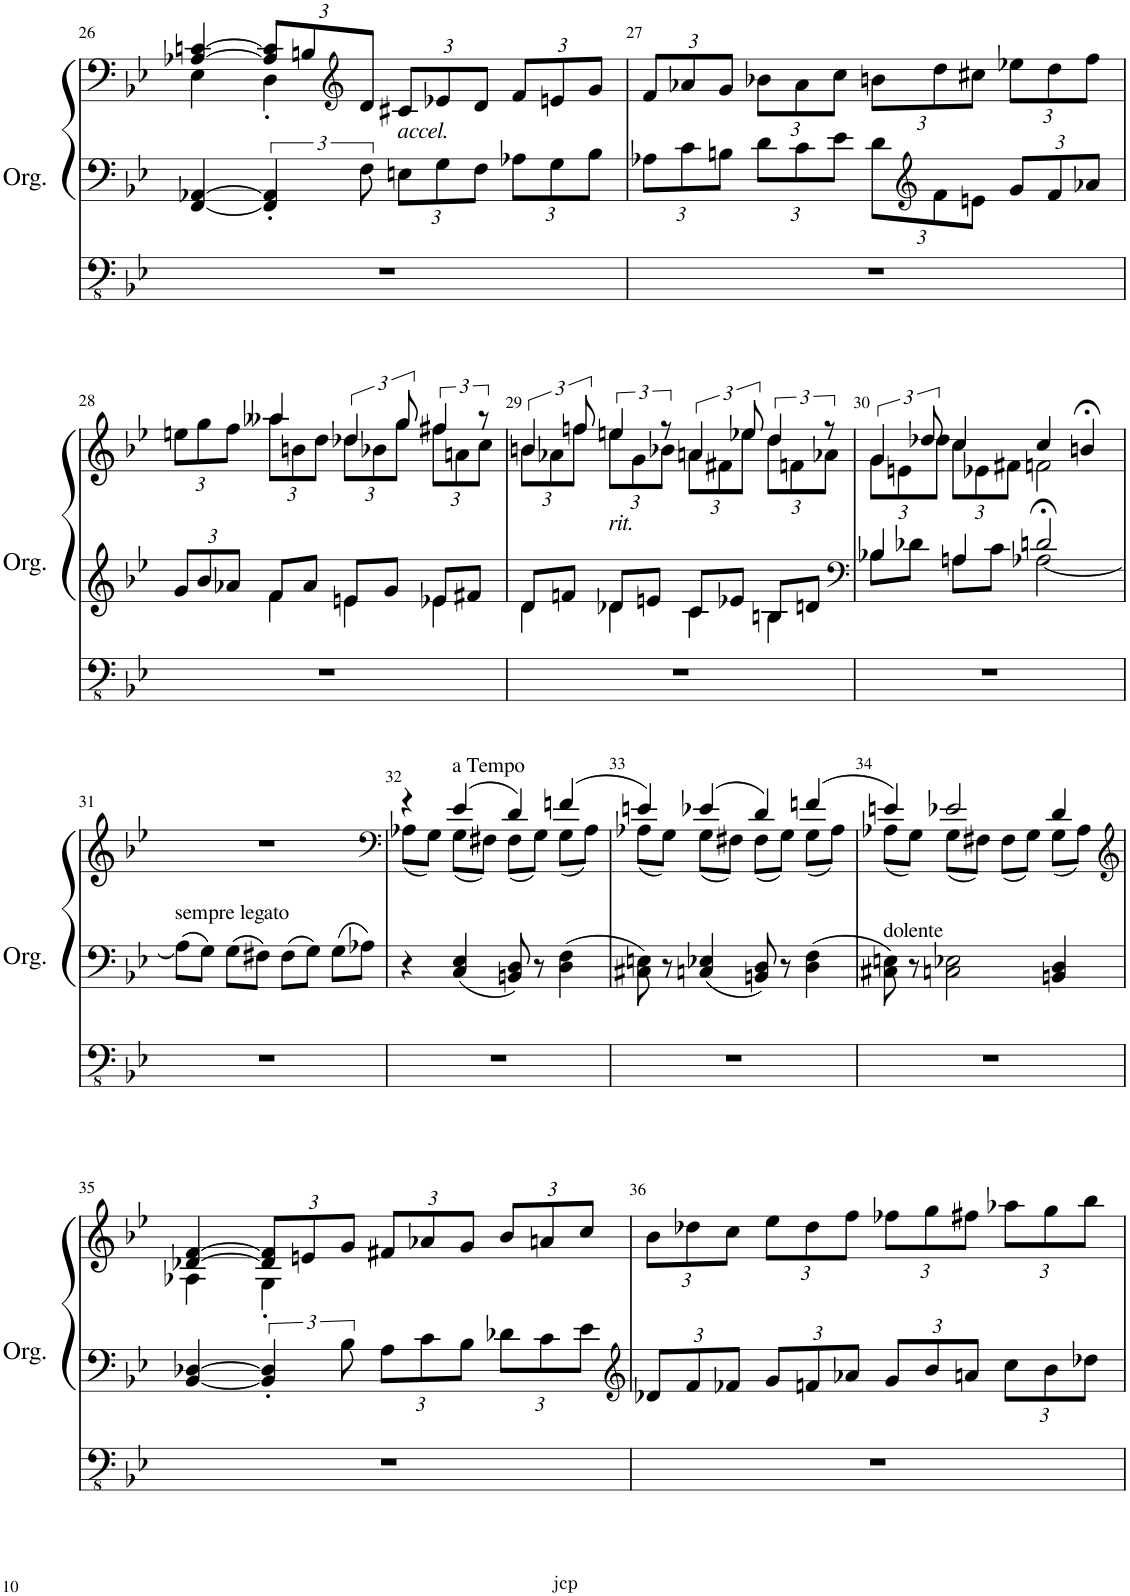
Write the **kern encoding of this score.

**kern	**kern	**kern
*part1	*part1	*part1
*staff3	*staff2	*staff1
*I"Orgue à tuyaux	*	*
*I'Org.	*	*
!!LO:PB:g=z
*clefFv4	*clefF4	*clefF4
*k[b-e-]	*k[b-e-]	*k[b-e-]
*M4/4	*M4/4	*M4/4
*met(c)	*met(c)	*met(c)
=26	=26	=26
*	*	*^
1r	[4FF/ [4AA-X/	[4A-X/ [4cn/	4E-\
*	*	*Xbrackettup	*
.	6FF/]' 6AA-/]'	12A-/] 12c/]L	4D'\
.	.	12Bn/	.
*	*	*clefG2	*
.	12F\	12d/J	.
*	*Xbrackettup	*	*
!	!	!LO:TX:b:i:t=accel.	!
.	12En\L	12c#X/L	2ryy
.	12G\	12e-X/	.
.	12F\J	12d/J	.
.	12A-X\L	12f/L	.
.	12G\	12en/	.
.	12B-\J	12g/J	.
*	*	*v	*v
=27	=27	=27
1r	12A-X\L	12f/L
.	12c\	12a-X/
.	12Bn\J	12g/J
.	12d\L	12b-X\L
.	12c\	12a-\
.	12e-\J	12cc\J
.	12d\L	12bn\L
*	*clefG2	*
.	12f\	12dd\
.	12en\J	12cc#X\J
.	12g/L	12ee-X\L
.	12f/	12dd\
.	12a-X/J	12ff\J
!!LO:LB:g=z
=28	=28	=28
*	*^	*^
1r	12g/L	4ryy	12een\L	4ryy
.	12b-/	.	12gg\	.
.	12a-X/J	.	12ff\J	.
.	8f/L	4f\	4aa--X/	12aa--\L
.	.	.	.	12bn\
.	8a-/J	.	.	.
.	.	.	.	12dd\J
*	*	*	*brackettup	*Xbrackettup
.	8en/L	4e\	6dd-X/	12dd-\L
.	.	.	.	12b-X\
.	8g/J	.	.	.
.	.	.	12gg/	12gg\J
*	*	*	*brackettup	*Xbrackettup
.	8e-X/L	4e-\	6ff#X/	12ff#\L
.	.	.	.	12an\
.	8f#X/J	.	.	.
.	.	.	12r	12cc\J
=29	=29	=29	=29	=29
*	*	*	*brackettup	*Xbrackettup
1r	8d/L	4d\	6bn/	12b\L
.	.	.	.	12a-X\
.	8fn/J	.	.	.
.	.	.	12ffn/	12ff\J
*	*	*	*brackettup	*Xbrackettup
!	!	!	!LO:TX:b:i:t=rit.	!
.	8d-X/L	4d-\	6een/	12ee\L
.	.	.	.	12g\
.	8en/J	.	.	.
.	.	.	12r	12b-X\J
*	*	*	*brackettup	*Xbrackettup
.	8c/L	4c\	6an/	12a\L
.	.	.	.	12f#X\
.	8e-X/J	.	.	.
.	.	.	12ee-X/	12ee-\J
*	*	*	*brackettup	*Xbrackettup
.	8Bn/L	4B\	6dd/	12dd\L
.	.	.	.	12fn\
.	8dn/J	.	.	.
.	.	.	12r	12a-X\J
=30	=30	=30	=30	=30
*	*clefF4	*	*	*
*	*	*	*brackettup	*Xbrackettup
1r	4B-X/	8B-\L	6g/	12g\L
.	.	.	.	12en\
.	.	8d-X\J	.	.
.	.	.	12dd/	12dd-X\J
.	4An/	8A\L	4cc/	12cc\L
.	.	.	.	12e-X\
.	.	8c\J	.	.
.	.	.	.	12f#X\J
.	2dn;</	[2A-X\	4cc/	2fn\
.	.	.	4bn;</	.
*	*v	*v	*	*
*	*	*v	*v
!!LO:LB:g=z
=31	=31	=31
!	!LO:TX:a:t=sempre legato	!
1r	8A-\L]	1r
.	8G\J	.
.	8G\L	.
.	8F#X\J	.
.	8F#\L	.
.	8G\J	.
.	8G\L	.
.	8A-X\J	.
=32	=32	=32
*	*	*clefF4
*	*	*^
1r	4r	4r	(8A-X\L
.	.	.	8G\J)
!	!	!LO:TX:a:t=a Tempo	!
.	4C/ 4E-/	(4e-/	(8G\L
.	.	.	8F#X\J)
.	8BBn/ 8D/	4d/)	(8F#\L
.	8r	.	8G\J)
.	4D\ 4F\	(4fn/	(8G\L
.	.	.	8A-\J)
=33	=33	=33	=33
1r	8C#X\ 8En\	4en/)	(8A-X\L
.	8r	.	8G\J)
.	4Cn/ 4E-X/	(4e-X/	(8G\L
.	.	.	8F#X\J)
.	8BBn/ 8D/	4d/)	(8F#\L
.	8r	.	8G\J)
.	4D\ 4F\	(4fn/	(8G\L
.	.	.	8A-\J)
=34	=34	=34	=34
!	!	!LO:TX:b:t=dolente	!
1r	8C#X\ 8En\	4en/)	(8A-X\L
.	8r	.	8G\J)
.	2Cn\ 2E-X\	2e-X/	(8G\L
.	.	.	8F#X\J)
.	.	.	(8F#\L
.	.	.	8G\J)
.	4BBn/ 4D/	4d/	(8G\L
.	.	.	8A-\J)
!!LO:LB:g=z	!!
=35	=35	=35	=35
*	*	*clefG2	*
1r	[4BB-/ [4D-X/	[4d-X/ [4f/	4A-X\
*	*brackettup	*	*
.	6BB-/]' 6D-/]'	12d-/] 12f/]L	4G'\
.	.	12en/	.
.	12B-\	12g/J	.
*	*Xbrackettup	*	*
.	12A\L	12f#X/L	2ryy
.	12c\	12a-X/	.
.	12B-\J	12g/J	.
.	12d-X\L	12b-/L	.
.	12c\	12an/	.
.	12e-\J	12cc/J	.
*	*	*v	*v
=36	=36	=36
*	*clefG2	*
1r	12d-X/L	12b-\L
.	12f/	12dd-X\
.	12f-X/J	12cc\J
.	12g/L	12ee-\L
.	12fn/	12dd-\
.	12a-X/J	12ff\J
.	12g/L	12ff-X\L
.	12b-/	12gg\
.	12an/J	12ff#X\J
.	12cc\L	12aa-X\L
.	12b-\	12gg\
.	12dd-X\J	12bb-\J
=	=	=
*-	*-	*-
